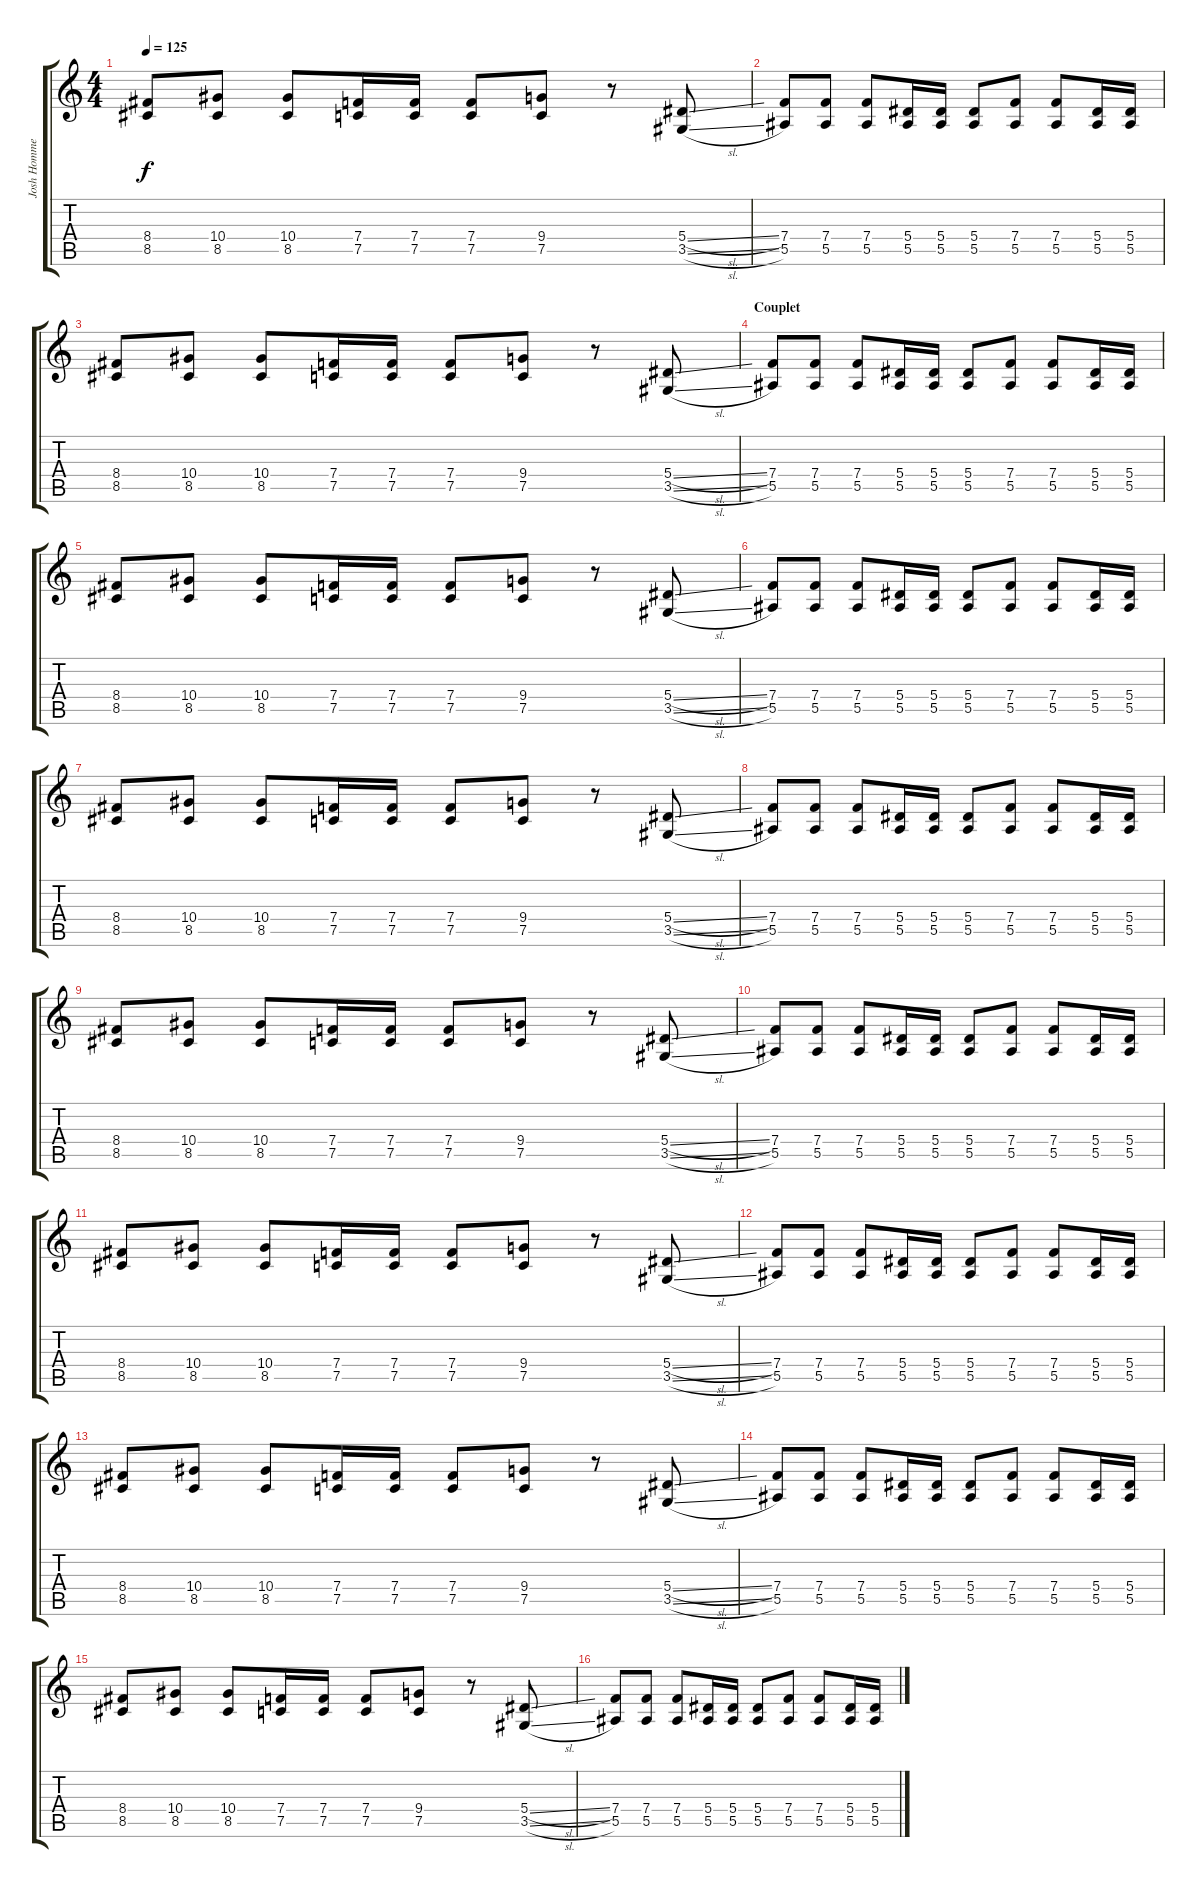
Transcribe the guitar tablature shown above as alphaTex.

\track ("Josh Homme (guitar)" "Josh Homme") {instrument distortionguitar}
\staff {score tabs}
\tuning (C4 G3 Eb3 Bb2 F2 C2) {hide}
\ts (4 4)
\tempo 125
\clef g2
\ks c
(8.4 8.5).8{dy f} (10.4 8.5).8 (10.4 8.5).8 (7.4 7.5).16 (7.4 7.5).16 (7.4 7.5).8 (9.4 7.5).8 r.8 (5.4{sl} 3.5{sl}).8 |
(7.4 5.5).8 (7.4 5.5).8 (7.4 5.5).8 (5.4 5.5).16 (5.4 5.5).16 (5.4 5.5).8 (7.4 5.5).8 (7.4 5.5).8 (5.4 5.5).16 (5.4 5.5).16 |
(8.4 8.5).8 (10.4 8.5).8 (10.4 8.5).8 (7.4 7.5).16 (7.4 7.5).16 (7.4 7.5).8 (9.4 7.5).8 r.8 (5.4{sl} 3.5{sl}).8 |
\section ("" "Couplet")
(7.4 5.5).8 (7.4 5.5).8 (7.4 5.5).8 (5.4 5.5).16 (5.4 5.5).16 (5.4 5.5).8 (7.4 5.5).8 (7.4 5.5).8 (5.4 5.5).16 (5.4 5.5).16 |
(8.4 8.5).8 (10.4 8.5).8 (10.4 8.5).8 (7.4 7.5).16 (7.4 7.5).16 (7.4 7.5).8 (9.4 7.5).8 r.8 (5.4{sl} 3.5{sl}).8 |
(7.4 5.5).8 (7.4 5.5).8 (7.4 5.5).8 (5.4 5.5).16 (5.4 5.5).16 (5.4 5.5).8 (7.4 5.5).8 (7.4 5.5).8 (5.4 5.5).16 (5.4 5.5).16 |
(8.4 8.5).8 (10.4 8.5).8 (10.4 8.5).8 (7.4 7.5).16 (7.4 7.5).16 (7.4 7.5).8 (9.4 7.5).8 r.8 (5.4{sl} 3.5{sl}).8 |
(7.4 5.5).8 (7.4 5.5).8 (7.4 5.5).8 (5.4 5.5).16 (5.4 5.5).16 (5.4 5.5).8 (7.4 5.5).8 (7.4 5.5).8 (5.4 5.5).16 (5.4 5.5).16 |
(8.4 8.5).8 (10.4 8.5).8 (10.4 8.5).8 (7.4 7.5).16 (7.4 7.5).16 (7.4 7.5).8 (9.4 7.5).8 r.8 (5.4{sl} 3.5{sl}).8 |
(7.4 5.5).8 (7.4 5.5).8 (7.4 5.5).8 (5.4 5.5).16 (5.4 5.5).16 (5.4 5.5).8 (7.4 5.5).8 (7.4 5.5).8 (5.4 5.5).16 (5.4 5.5).16 |
(8.4 8.5).8 (10.4 8.5).8 (10.4 8.5).8 (7.4 7.5).16 (7.4 7.5).16 (7.4 7.5).8 (9.4 7.5).8 r.8 (5.4{sl} 3.5{sl}).8 |
(7.4 5.5).8 (7.4 5.5).8 (7.4 5.5).8 (5.4 5.5).16 (5.4 5.5).16 (5.4 5.5).8 (7.4 5.5).8 (7.4 5.5).8 (5.4 5.5).16 (5.4 5.5).16 |
(8.4 8.5).8 (10.4 8.5).8 (10.4 8.5).8 (7.4 7.5).16 (7.4 7.5).16 (7.4 7.5).8 (9.4 7.5).8 r.8 (5.4{sl} 3.5{sl}).8 |
(7.4 5.5).8 (7.4 5.5).8 (7.4 5.5).8 (5.4 5.5).16 (5.4 5.5).16 (5.4 5.5).8 (7.4 5.5).8 (7.4 5.5).8 (5.4 5.5).16 (5.4 5.5).16 |
(8.4 8.5).8 (10.4 8.5).8 (10.4 8.5).8 (7.4 7.5).16 (7.4 7.5).16 (7.4 7.5).8 (9.4 7.5).8 r.8 (5.4{sl} 3.5{sl}).8 |
(7.4 5.5).8 (7.4 5.5).8 (7.4 5.5).8 (5.4 5.5).16 (5.4 5.5).16 (5.4 5.5).8 (7.4 5.5).8 (7.4 5.5).8 (5.4 5.5).16 (5.4 5.5).16
